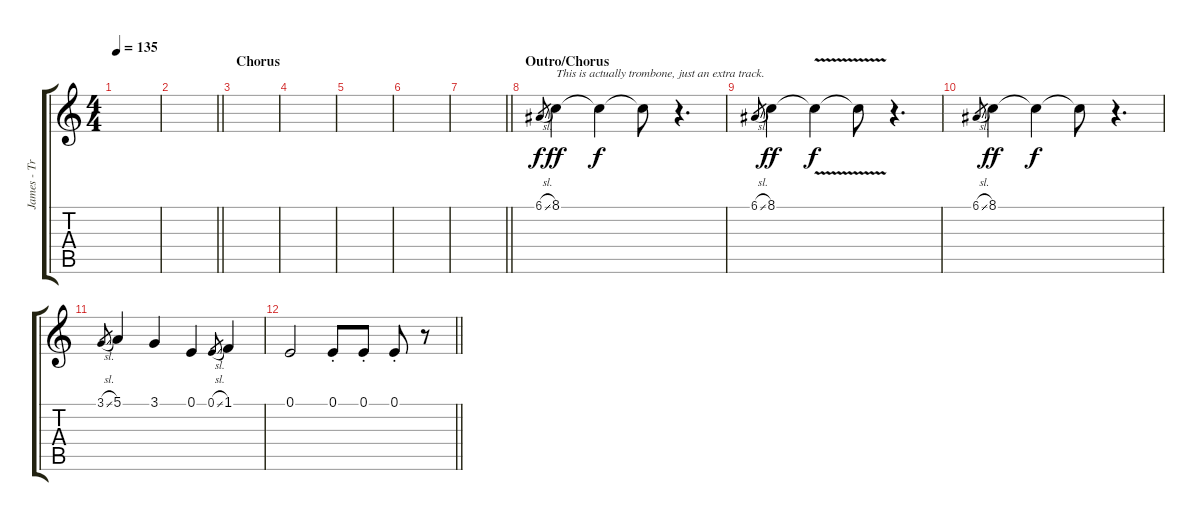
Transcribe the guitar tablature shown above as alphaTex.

\track ("James - Trumpet" "James - Tr") {instrument trumpet}
\staff {score tabs}
\tuning (E4 B3 G3 D3 A2 E2) {hide}
\ts (4 4)
\tempo 135
\clef g2
\ks c
|
\barLineRight lightlight
|
\section ("" "Chorus")
|
|
|
|
\barLineRight lightlight
|
\section ("" "Outro/Chorus")
6.1{sl}.8{gr} 8.1.4{txt "This is actually trombone, just an extra track." dy ff} 8.1{t}.4{dy f} 8.1{t}.8 r.4{d} |
6.1{sl}.8{gr} 8.1.4{dy ff} 8.1{v t}.4{dy f} 8.1{t}.8 r.4{d} |
6.1{sl}.8{gr} 8.1.4{dy ff} 8.1{t}.4{dy f} 8.1{t}.8 r.4{d} |
3.1{sl}.8{gr} 5.1.4 3.1.4 0.1.4 0.1{sl}.8{gr} 1.1.4 |
\barLineRight lightlight
0.1.2 0.1{st}.8 0.1{st}.8 0.1{st}.8 r.8
